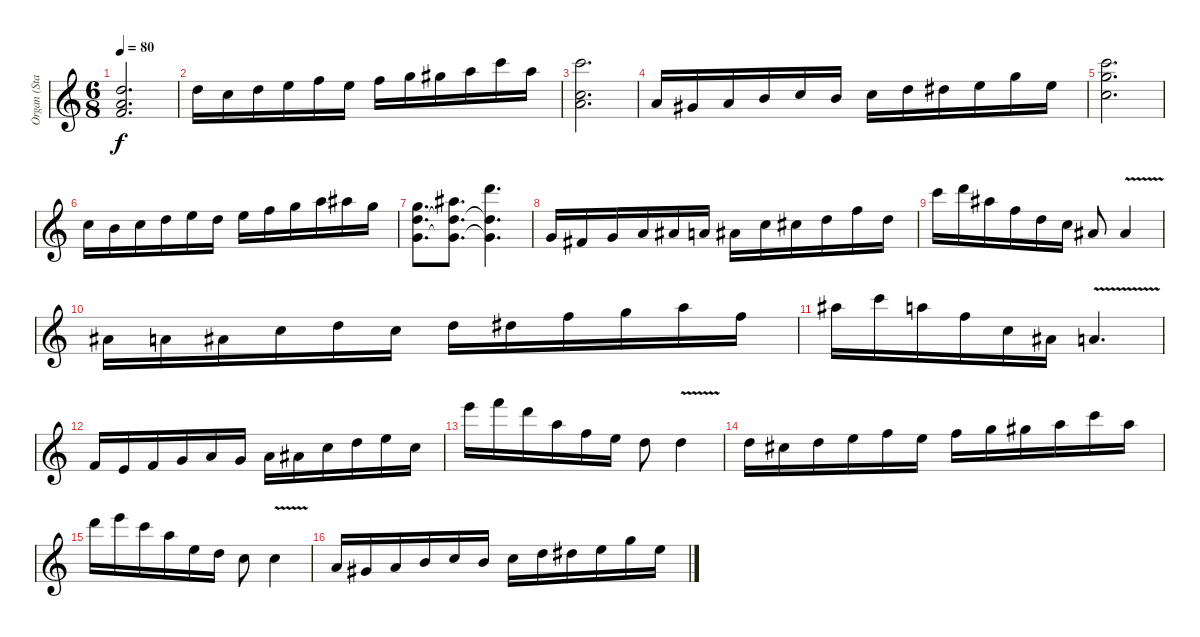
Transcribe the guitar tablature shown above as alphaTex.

\track ("Organ (Staff 1)" "Organ (Sta") {instrument rockorgan}
\staff {score}
\tuning (E4 B3 G3 D3 A2 E2 B1) {hide}
\ts (6 8)
\tempo 80
\clef g2
\ks c
(1.1 15.2 14.3).2{d dy f} |
10.1.16 8.1.16 10.1.16 12.1.16 13.1.16 12.1.16 13.1.16 15.1.16 16.1.16 17.1.16 20.1.16 17.1.16 |
(8.1 10.2 29.3).2{d} |
5.1.16 4.1.16 5.1.16 7.1.16 8.1.16 7.1.16 8.1.16 10.1.16 11.1.16 12.1.16 15.1.16 12.1.16 |
(15.1 25.2 17.3).2{d} |
8.1.16 7.1.16 8.1.16 10.1.16 12.1.16 10.1.16 12.1.16 13.1.16 15.1.16 17.1.16 18.1.16 15.1.16 |
(15.1 8.2 19.3).8{d} (18.1 8.2{t} 19.3{t}).8{d} (22.1 8.2{t} 19.3{t}).4{d} |
3.1.16 2.1.16 3.1.16 5.1.16 6.1.16 5.1.16 6.1.16 8.1.16 9.1.16 10.1.16 13.1.16 10.1.16 |
20.1.16 22.1.16 18.1.16 13.1.16 10.1.16 8.1.16 6.1.8 6.1{v}.4 |
6.1.16 5.1.16 6.1.16 8.1.16 10.1.16 8.1.16 10.1.16 11.1.16 13.1.16 15.1.16 17.1.16 13.1.16 |
18.1.16 20.1.16 17.1.16 13.1.16 8.1.16 6.1.16 5.1{v}.4{d} |
1.1.16 0.1.16 1.1.16 3.1.16 5.1.16 3.1.16 5.1.16 6.1.16 8.1.16 10.1.16 12.1.16 8.1.16 |
24.1.16 25.1.16 22.1.16 17.1.16 13.1.16 12.1.16 10.1.8 10.1{v}.4 |
10.1.16 9.1.16 10.1.16 12.1.16 13.1.16 12.1.16 13.1.16 15.1.16 16.1.16 17.1.16 20.1.16 17.1.16 |
22.1.16 24.1.16 20.1.16 17.1.16 12.1.16 10.1.16 8.1.8 8.1{v}.4 |
5.1.16 4.1.16 5.1.16 7.1.16 8.1.16 7.1.16 8.1.16 10.1.16 11.1.16 12.1.16 15.1.16 12.1.16
